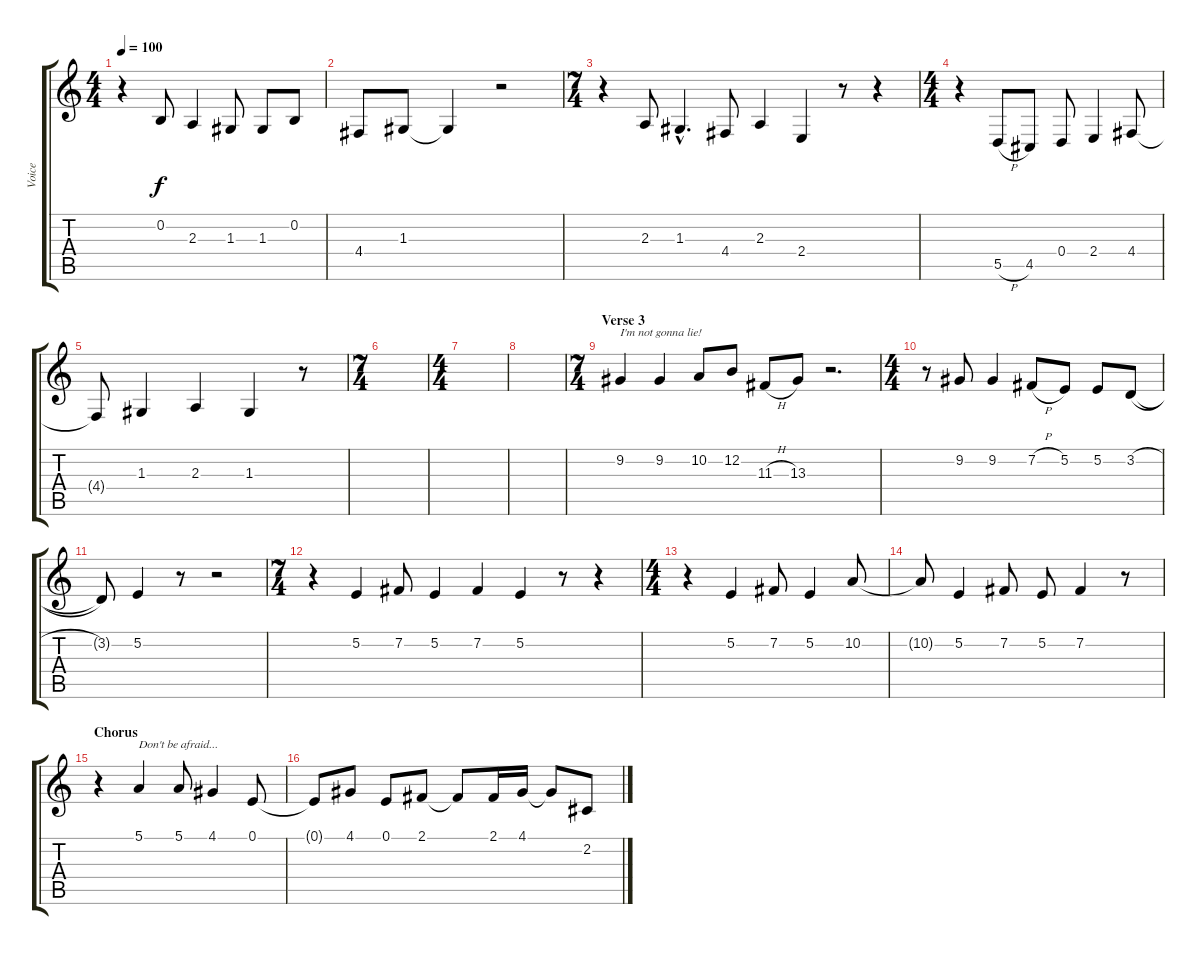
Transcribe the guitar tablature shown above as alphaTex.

\track ("Voice" "Voice") {instrument tenorsax}
\staff {score tabs}
\tuning (E4 B3 G3 D3 A2 E2) {hide}
\ts (4 4)
\tempo 100
\clef g2
\ks c
r.4{dy f} 0.2.8 2.3.4 1.3.8 1.3.8 0.2.8 |
4.4.8 1.3.8 1.3{t}.4 r.2 |
\ts (7 4)
r.4 2.3.8 1.3{hac}.4{d} 4.4.8 2.3.4 2.4.4 r.8 r.4 |
\ts (4 4)
r.4 5.5{h}.8 4.5.8 0.4.8 2.4.4 4.4.8 |
4.4{t}.8 1.3.4 2.3.4 1.3.4 r.8 |
\ts (7 4)
|
\ts (4 4)
|
|
\ts (7 4)
\section ("" "Verse 3")
9.2.4{txt "I'm not gonna lie!"} 9.2.4 10.2.8 12.2.8 11.3{h}.8 13.3.8 r.2{d} |
\ts (4 4)
r.8 9.2.8 9.2.4 7.2{h}.8 5.2.8 5.2.8 3.2{h}.8 |
3.2{t}.8 5.2.4 r.8 r.2 |
\ts (7 4)
r.4 5.2.4 7.2.8 5.2.4 7.2.4 5.2.4 r.8 r.4 |
\ts (4 4)
r.4 5.2.4 7.2.8 5.2.4 10.2.8 |
10.2{t}.8 5.2.4 7.2.8 5.2.8 7.2.4 r.8 |
\section ("" "Chorus")
r.4 5.1.4{txt "Don't be afraid..."} 5.1.8 4.1.4 0.1.8 |
0.1{t}.8 4.1.8 0.1.8 2.1.8 2.1{t}.8 2.1.16 4.1.16 4.1{t}.8 2.2.8
